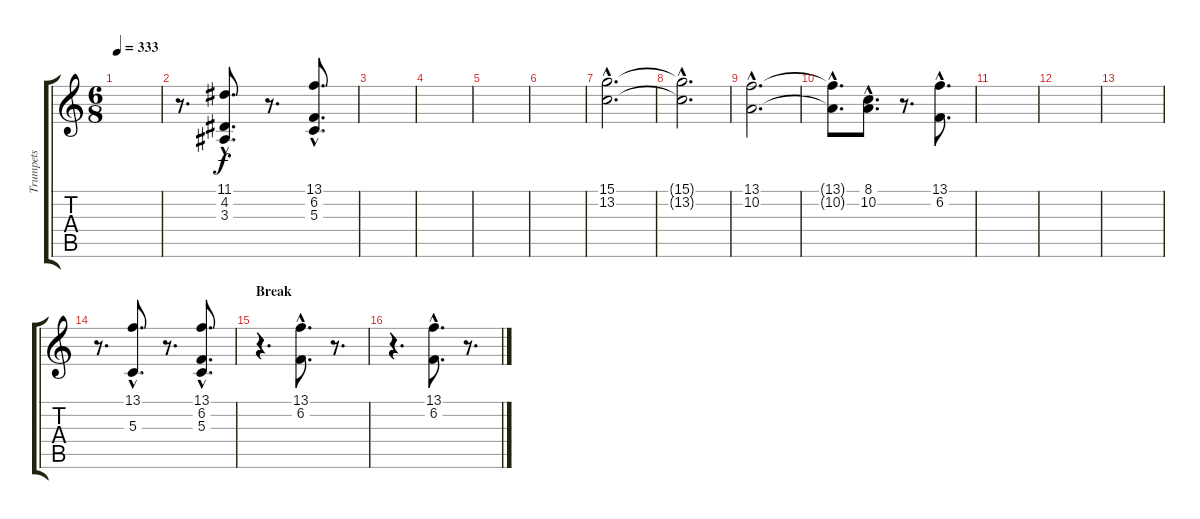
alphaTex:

\track ("Trumpets" "Trumpets") {instrument trumpet}
\staff {score tabs}
\tuning (E4 B3 G3 D3 A2 E2) {hide}
\ts (6 8)
\tempo 333
\clef g2
\ks c
|
r.8{d} (11.1{hac} 4.2{hac} 3.3{hac}).8{d} r.8{d} (13.1{hac} 6.2{hac} 5.3{hac}).8{d} |
|
|
|
|
(15.1{hac} 13.2{hac}).2{d} |
(15.1{hac t} 13.2{hac t}).2{d} |
(13.1{hac} 10.2{hac}).2{d} |
(13.1{hac t} 10.2{hac t}).8{d} (8.1{hac} 10.2{hac}).8{d} r.8{d} (13.1{hac} 6.2{hac}).8{d} |
|
|
|
r.8{d} (13.1{hac} 5.3{hac}).8{d} r.8{d} (13.1{hac} 6.2{hac} 5.3{hac}).8{d} |
\section ("" "Break")
r.4{d} (13.1{hac} 6.2{hac}).8{d} r.8{d} |
r.4{d} (13.1{hac} 6.2{hac}).8{d} r.8{d}
